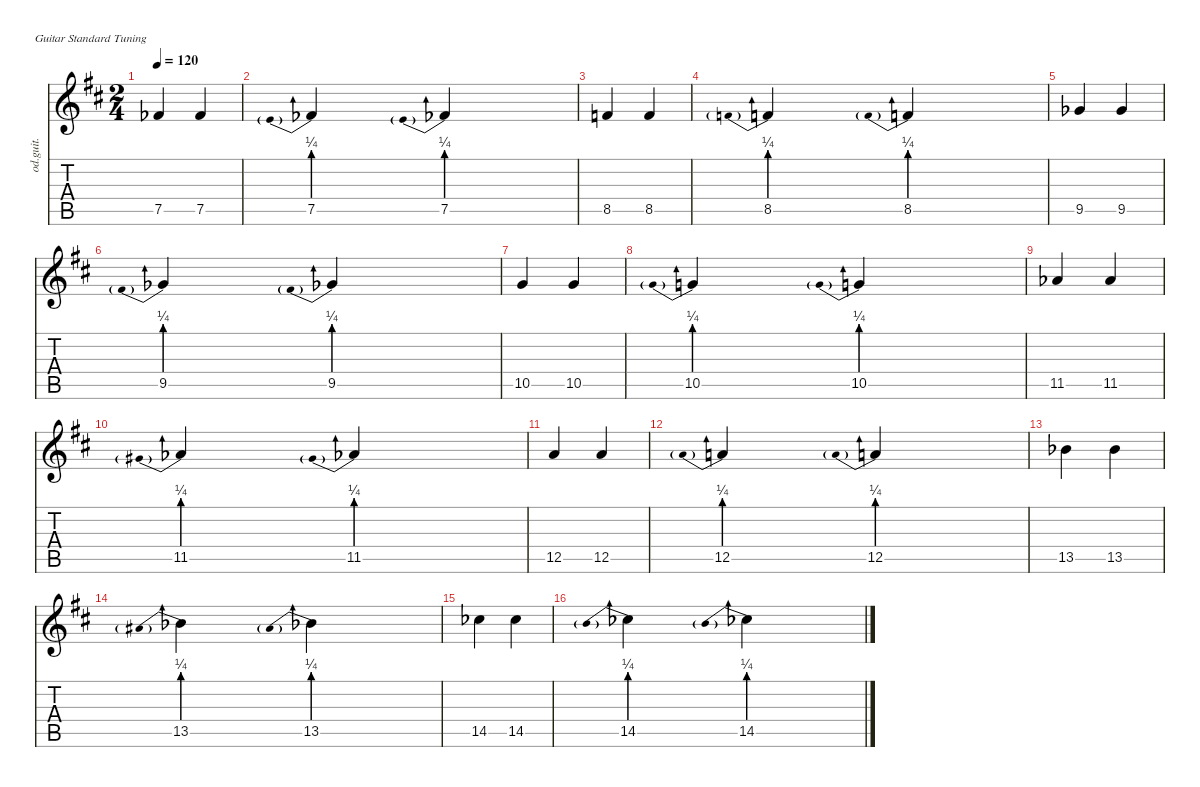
\defaultSystemsLayout 4
\hideDynamics
\bracketExtendMode nobrackets
\otherSystemsTrackNameOrientation horizontal
\track ("Overdriven Guitar" "od.guit.") {instrument overdrivenguitar}
\staff {score tabs}
\tuning (E4 B3 G3 D3 A2 E2)
\ts (2 4)
\tempo 120
\clef g2
\ks d
7.5{acc b}.4{dy mf beam Up} 7.5{acc b}.4{beam Up} |
7.5{be (prebend 0 1 60 1) acc b}.4{beam Up} 7.5{be (prebend 0 1 60 1) acc b}.4{beam Up} |
8.5{acc forcenatural}.4{beam Up} 8.5{acc forcenatural}.4{beam Up} |
8.5{be (prebend 0 1 60 1) acc forcenatural}.4{beam Up} 8.5{be (prebend 0 1 60 1) acc forcenatural}.4{beam Up} |
9.5{acc b}.4{beam Up} 9.5{acc b}.4{beam Up} |
9.5{be (prebend 0 1 60 1) acc b}.4{beam Up} 9.5{be (prebend 0 1 60 1) acc b}.4{beam Up} |
10.5{acc forcenatural}.4{beam Up} 10.5{acc forcenatural}.4{beam Up} |
10.5{be (prebend 0 1 60 1) acc forcenatural}.4{beam Up} 10.5{be (prebend 0 1 60 1) acc forcenatural}.4{beam Up} |
11.5{acc b}.4{beam Up} 11.5{acc b}.4{beam Up} |
11.5{be (prebend 0 1 60 1) acc b}.4{beam Up} 11.5{be (prebend 0 1 60 1) acc b}.4{beam Up} |
12.5{acc forcenatural}.4{beam Up} 12.5{acc forcenatural}.4{beam Up} |
12.5{be (prebend 0 1 60 1) acc forcenatural}.4{beam Up} 12.5{be (prebend 0 1 60 1) acc forcenatural}.4{beam Up} |
13.5{acc b}.4{beam Down} 13.5{acc b}.4{beam Down} |
13.5{be (prebend 0 1 60 1) acc b}.4{beam Down} 13.5{be (prebend 0 1 60 1) acc b}.4{beam Down} |
14.5{acc b}.4{beam Down} 14.5{acc b}.4{beam Down} |
14.5{be (prebend 0 1 60 1) acc b}.4{beam Down} 14.5{be (prebend 0 1 60 1) acc b}.4{beam Down}
